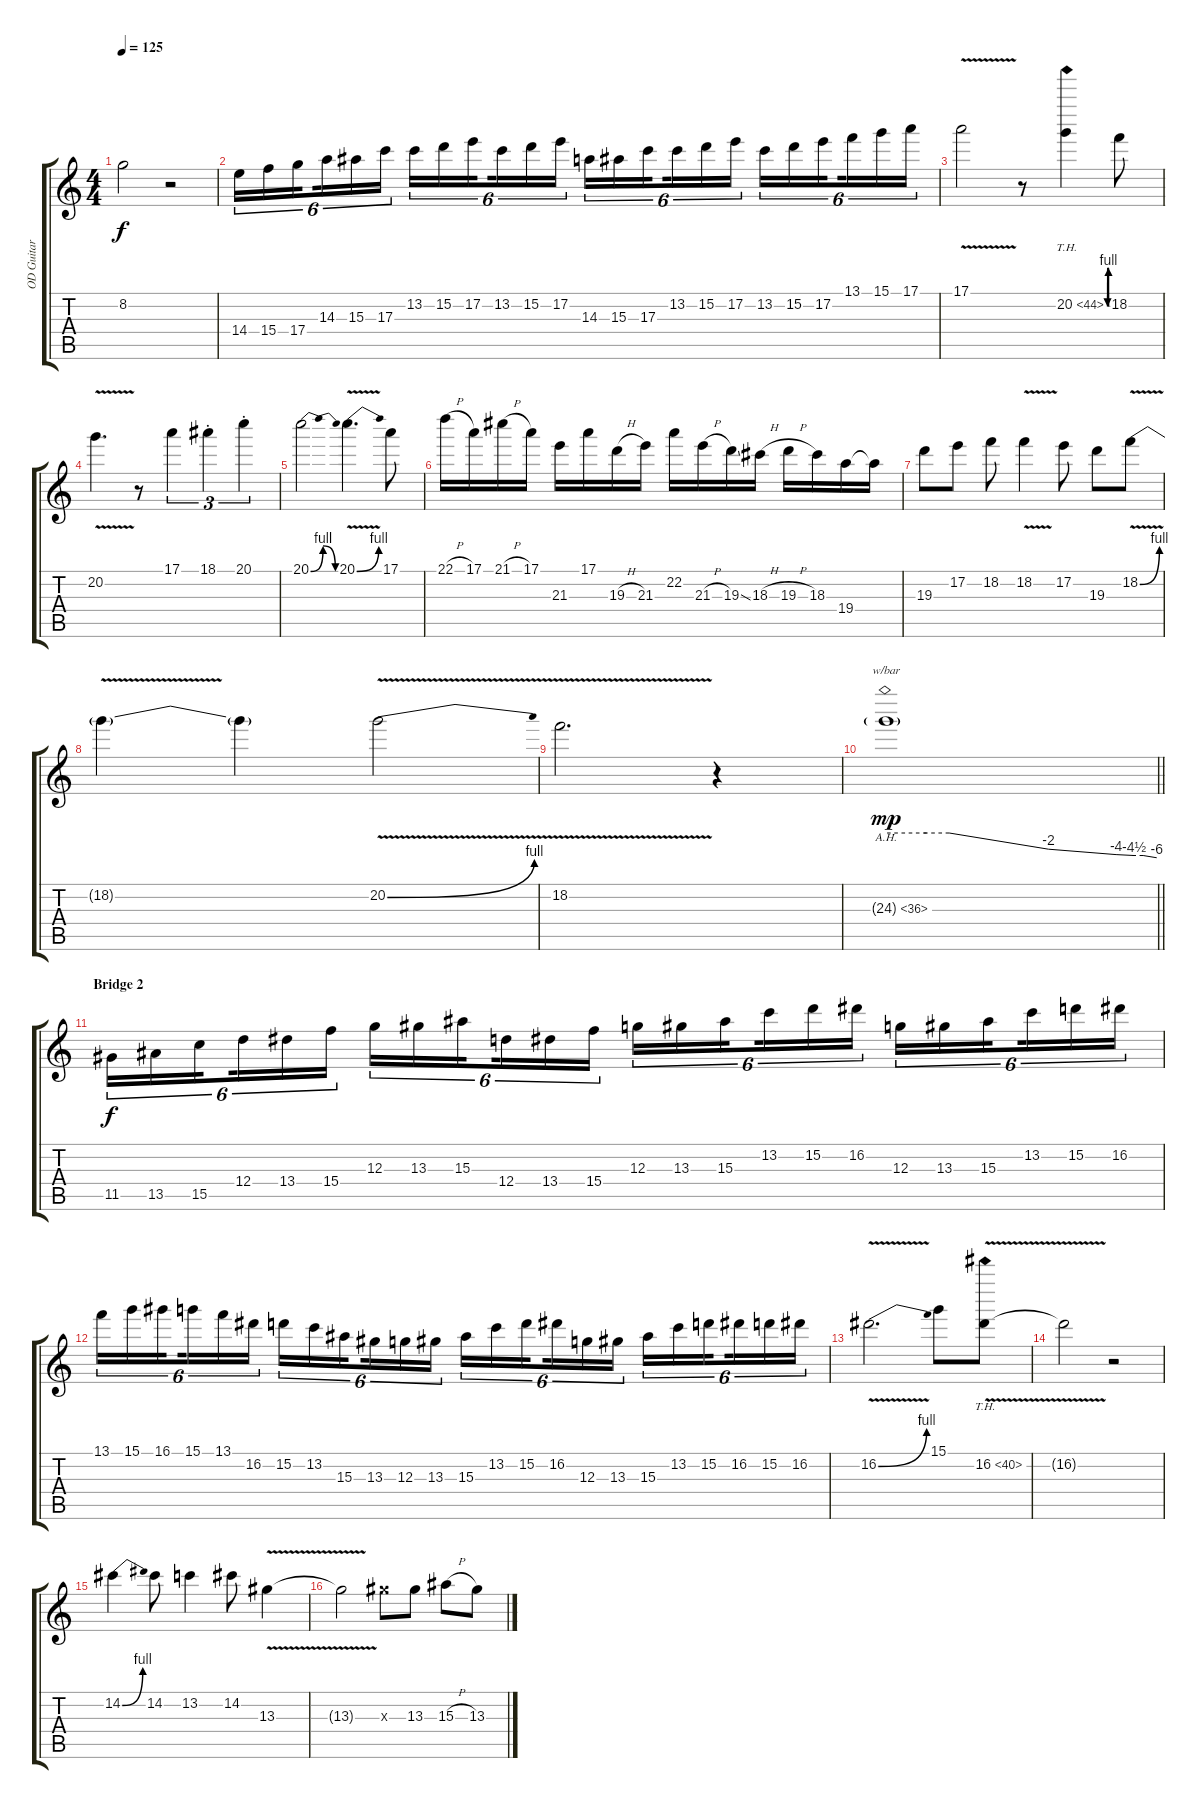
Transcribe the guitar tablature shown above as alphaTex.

\track ("OD Guitar" "OD Guitar") {instrument overdrivenguitar}
\staff {score tabs}
\tuning (E4 B3 G3 D3 A2 E2) {hide}
\ts (4 4)
\tempo 125
\clef g2
\ks c
8.2{t}.2{dy f} r.2 |
14.4.16{tu (6 4)} 15.4.16{tu (6 4)} 17.4.16{tu (6 4) beam splitsecondary} 14.3.16{tu (6 4)} 15.3.16{tu (6 4)} 17.3.16{tu (6 4)} 13.2.16{tu (6 4)} 15.2.16{tu (6 4)} 17.2.16{tu (6 4) beam splitsecondary} 13.2.16{tu (6 4)} 15.2.16{tu (6 4)} 17.2.16{tu (6 4)} 14.3.16{tu (6 4)} 15.3.16{tu (6 4)} 17.3.16{tu (6 4) beam splitsecondary} 13.2.16{tu (6 4)} 15.2.16{tu (6 4)} 17.2.16{tu (6 4)} 13.2.16{tu (6 4)} 15.2.16{tu (6 4)} 17.2.16{tu (6 4) beam splitsecondary} 13.1.16{tu (6 4)} 15.1.16{tu (6 4)} 17.1.16{tu (6 4)} |
17.1{v}.2 r.8 20.2{be (custom 0 0 7 4 15 4 50 4 60 0) th 24}.4 18.2.8 |
20.2{v}.4{d} r.8 17.1.4{tu (3 2)} 18.1{st}.4{tu (3 2)} 20.1{st}.4{tu (3 2)} |
20.1{be (bendrelease 0 0 10 4 40 4 60 0)}.2 20.1{be (bend 0 0 60 4) v}.4{d} 17.1.8 |
22.1{h}.16 17.1.16 21.1{h}.16 17.1.16 21.3.16 17.1.16 19.3{h}.16 21.3.16 22.2.16 21.3{h}.16 19.3{ss}.16 18.3{h}.16 19.3{h}.16 18.3.16 19.4.16 19.4{t}.16 |
19.3.8 17.2.8 18.2.8 18.2{v}.4 17.2.8 19.3.8 18.2{be (bend 0 0 60 4) v}.8 |
18.2{t}.4 18.2{t}.4 20.2{be (bend 0 0 60 4) v}.2 |
18.2{v}.2{d} r.4 |
\barLineRight lightlight
24.3{ah 12 g}.1{tbe (custom default 0 0 9 0 14 0 36 -8 51 -16 55 -18 57 -18 60 -24) dy mp} |
\section ("" "Bridge 2")
11.5.16{tu (6 4) dy f} 13.5.16{tu (6 4)} 15.5.16{tu (6 4) beam splitsecondary} 12.4.16{tu (6 4)} 13.4.16{tu (6 4)} 15.4.16{tu (6 4)} 12.3.16{tu (6 4)} 13.3.16{tu (6 4)} 15.3.16{tu (6 4) beam splitsecondary} 12.4.16{tu (6 4)} 13.4.16{tu (6 4)} 15.4.16{tu (6 4)} 12.3.16{tu (6 4)} 13.3.16{tu (6 4)} 15.3.16{tu (6 4) beam splitsecondary} 13.2.16{tu (6 4)} 15.2.16{tu (6 4)} 16.2.16{tu (6 4)} 12.3.16{tu (6 4)} 13.3.16{tu (6 4)} 15.3.16{tu (6 4) beam splitsecondary} 13.2.16{tu (6 4)} 15.2.16{tu (6 4)} 16.2.16{tu (6 4)} |
13.1.16{tu (6 4)} 15.1.16{tu (6 4)} 16.1.16{tu (6 4) beam splitsecondary} 15.1.16{tu (6 4)} 13.1.16{tu (6 4)} 16.2.16{tu (6 4)} 15.2.16{tu (6 4)} 13.2.16{tu (6 4)} 15.3.16{tu (6 4) beam splitsecondary} 13.3.16{tu (6 4)} 12.3.16{tu (6 4)} 13.3.16{tu (6 4)} 15.3.16{tu (6 4)} 13.2.16{tu (6 4)} 15.2.16{tu (6 4) beam splitsecondary} 16.2.16{tu (6 4)} 12.3.16{tu (6 4)} 13.3.16{tu (6 4)} 15.3.16{tu (6 4)} 13.2.16{tu (6 4)} 15.2.16{tu (6 4) beam splitsecondary} 16.2.16{tu (6 4)} 15.2.16{tu (6 4)} 16.2.16{tu (6 4)} |
16.2{be (bend 0 0 60 4) v}.2{d} 15.1.8 16.2{th 24 v}.8 |
16.2{t}.2 r.2 |
14.2{be (bend 0 0 60 4)}.4 14.2.8 13.2.4 14.2.8 13.3{v}.4 |
13.3{t}.2 13.3{x}.8 13.3.8 15.3{h}.8 13.3.8
